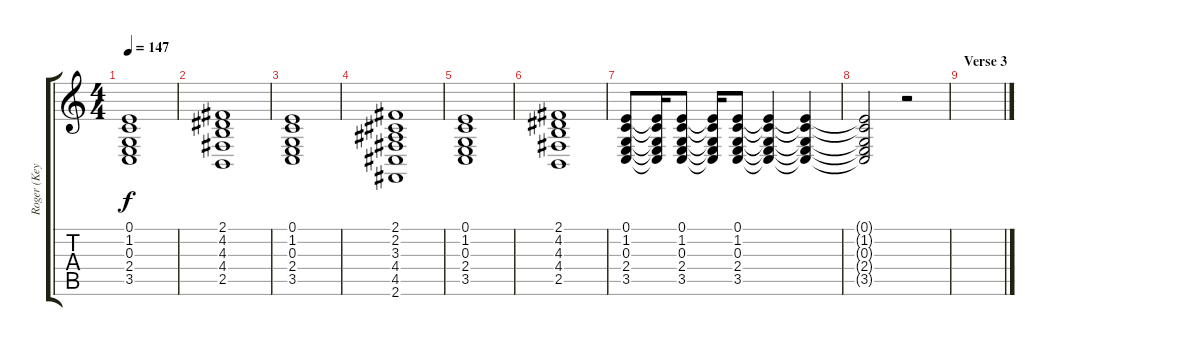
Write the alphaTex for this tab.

\track ("Roger (Keyboards)" "Roger (Key") {instrument pad4choir}
\staff {score tabs}
\tuning (E4 B3 G3 D3 A2 E2) {hide}
\ts (4 4)
\tempo 147
\clef g2
\ks c
(0.1 1.2 0.3 2.4 3.5).1{dy f} |
(2.1 4.2 4.3 4.4 2.5).1 |
(0.1 1.2 0.3 2.4 3.5).1 |
(2.1 2.2 3.3 4.4 4.5 2.6).1 |
(0.1 1.2 0.3 2.4 3.5).1 |
(2.1 4.2 4.3 4.4 2.5).1 |
(0.1 1.2 0.3 2.4 3.5).8 (0.1{t} 1.2{t} 0.3{t} 2.4{t} 3.5{t}).16 (0.1 1.2 0.3 2.4 3.5).8 (0.1{t} 1.2{t} 0.3{t} 2.4{t} 3.5{t}).16 (0.1 1.2 0.3 2.4 3.5).8 (0.1{t} 1.2{t} 0.3{t} 2.4{t} 3.5{t}).4 (0.1{t} 1.2{t} 0.3{t} 2.4{t} 3.5{t}).4 |
\section ("" "")
(0.1{t} 1.2{t} 0.3{t} 2.4{t} 3.5{t}).2 r.2 |
\section ("" "Verse 3")
